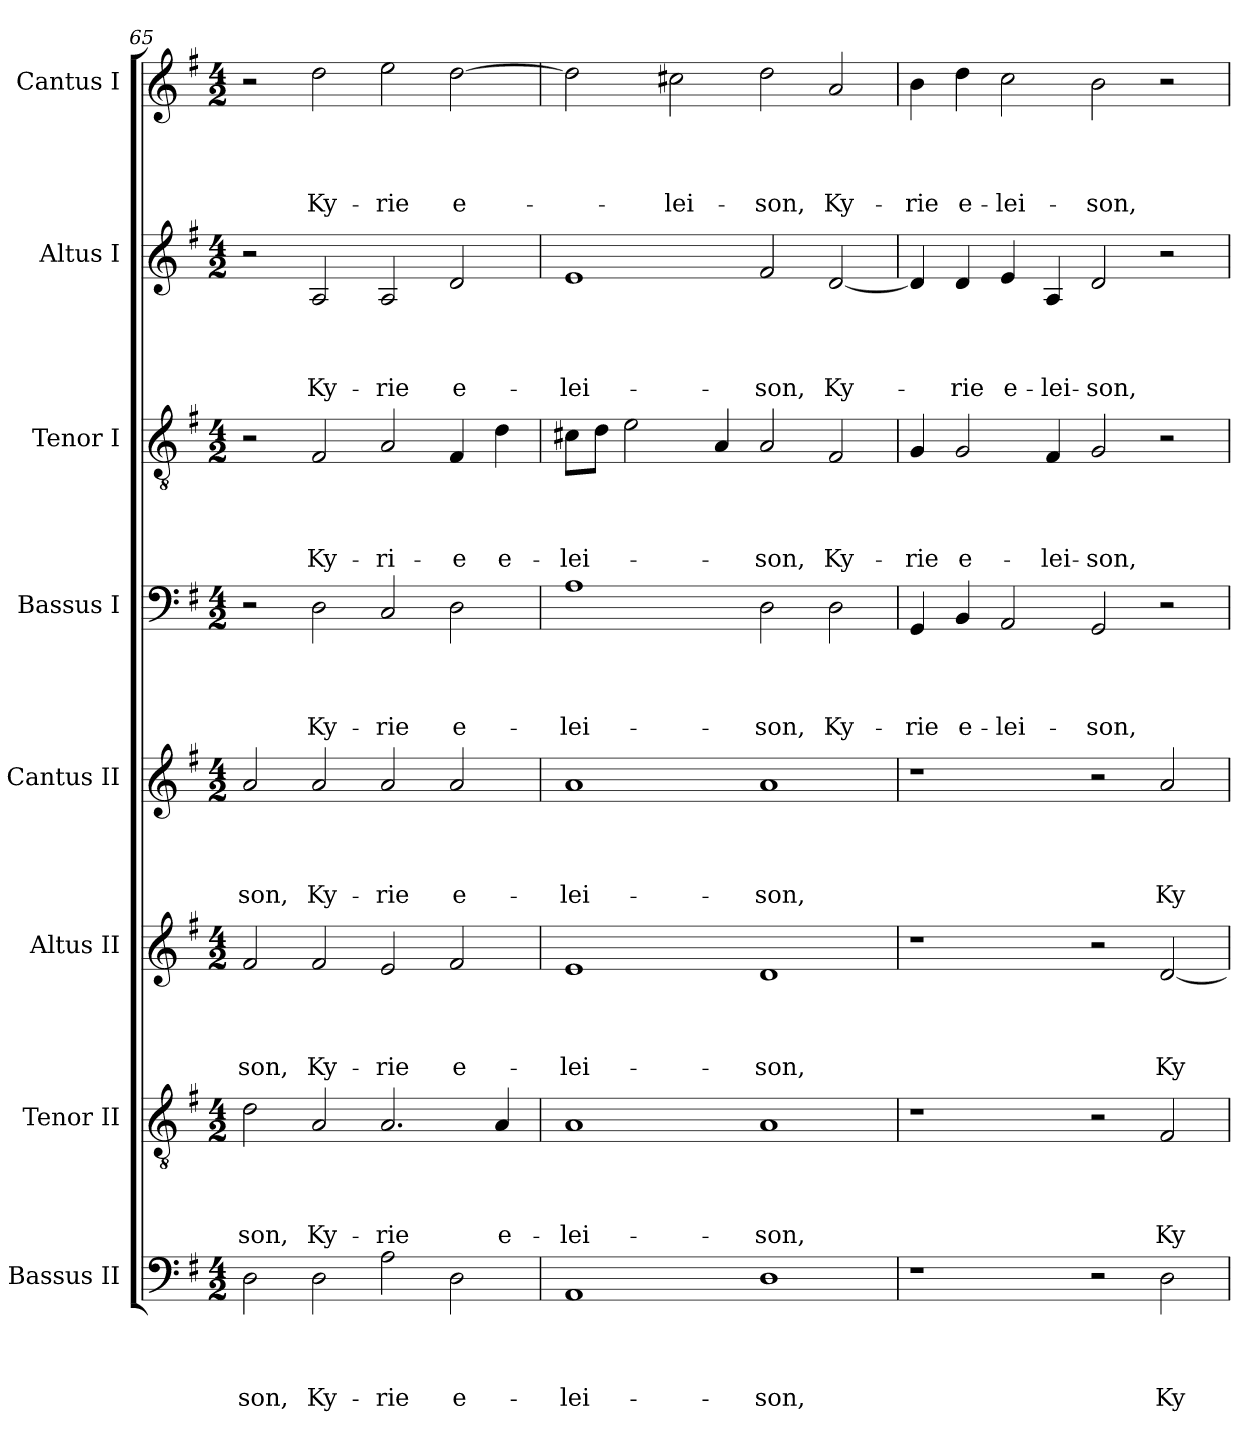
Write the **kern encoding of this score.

**kern	**text	**text	**text	**text	**kern	**text	**text	**text	**text	**kern	**text	**text	**text	**text	**kern	**text	**text	**text	**text	**kern	**text	**text	**text	**text	**kern	**text	**text	**text	**text	**kern	**text	**text	**text	**text	**kern	**text	**text	**text	**text
*part8	*part8	*part8	*part8	*part8	*part7	*part7	*part7	*part7	*part7	*part6	*part6	*part6	*part6	*part6	*part5	*part5	*part5	*part5	*part5	*part4	*part4	*part4	*part4	*part4	*part3	*part3	*part3	*part3	*part3	*part2	*part2	*part2	*part2	*part2	*part1	*part1	*part1	*part1	*part1
*staff8	*staff8	*staff8	*staff8	*staff8	*staff7	*staff7	*staff7	*staff7	*staff7	*staff6	*staff6	*staff6	*staff6	*staff6	*staff5	*staff5	*staff5	*staff5	*staff5	*staff4	*staff4	*staff4	*staff4	*staff4	*staff3	*staff3	*staff3	*staff3	*staff3	*staff2	*staff2	*staff2	*staff2	*staff2	*staff1	*staff1	*staff1	*staff1	*staff1
*I"Bassus II	*	*	*	*	*I"Tenor II	*	*	*	*	*I"Altus II	*	*	*	*	*I"Cantus II	*	*	*	*	*I"Bassus I	*	*	*	*	*I"Tenor I	*	*	*	*	*I"Altus I	*	*	*	*	*I"Cantus I	*	*	*	*
*I'B II	*	*	*	*	*I'T II	*	*	*	*	*I'A II	*	*	*	*	*I'C II	*	*	*	*	*I'B I	*	*	*	*	*I'T I	*	*	*	*	*I'A I	*	*	*	*	*I'C I	*	*	*	*
*clefF4	*	*	*	*	*clefGv2	*	*	*	*	*clefG2	*	*	*	*	*clefG2	*	*	*	*	*clefF4	*	*	*	*	*clefGv2	*	*	*	*	*clefG2	*	*	*	*	*clefG2	*	*	*	*
*k[f#]	*	*	*	*	*k[f#]	*	*	*	*	*k[f#]	*	*	*	*	*k[f#]	*	*	*	*	*k[f#]	*	*	*	*	*k[f#]	*	*	*	*	*k[f#]	*	*	*	*	*k[f#]	*	*	*	*
*G:	*	*	*	*	*G:	*	*	*	*	*G:	*	*	*	*	*G:	*	*	*	*	*G:	*	*	*	*	*G:	*	*	*	*	*G:	*	*	*	*	*G:	*	*	*	*
*M4/2	*	*	*	*	*M4/2	*	*	*	*	*M4/2	*	*	*	*	*M4/2	*	*	*	*	*M4/2	*	*	*	*	*M4/2	*	*	*	*	*M4/2	*	*	*	*	*M4/2	*	*	*	*
=65	=65	=65	=65	=65	=65	=65	=65	=65	=65	=65	=65	=65	=65	=65	=65	=65	=65	=65	=65	=65	=65	=65	=65	=65	=65	=65	=65	=65	=65	=65	=65	=65	=65	=65	=65	=65	=65	=65	=65
!	!	!	!	!LO:LY:b	!	!	!	!	!	!	!	!	!	!	!	!	!	!	!	!	!	!	!	!	!	!	!	!	!	!	!	!	!	!	!	!	!	!	!
!	!	!	!	!	!	!	!	!	!LO:LY:b	!	!	!	!	!	!	!	!	!	!	!	!	!	!	!	!	!	!	!	!	!	!	!	!	!	!	!	!	!	!
!	!	!	!	!	!	!	!	!	!	!	!	!	!	!LO:LY:b	!	!	!	!	!	!	!	!	!	!	!	!	!	!	!	!	!	!	!	!	!	!	!	!	!
!	!	!	!	!	!	!	!	!	!	!	!	!	!	!	!	!	!	!	!LO:LY:b	!	!	!	!	!	!	!	!	!	!	!	!	!	!	!	!	!	!	!	!
2D\	.	.	.	-son,	2d\	.	.	.	-son,	2f#/	.	.	.	-son,	2a/	.	.	.	-son,	2r	.	.	.	.	2r	.	.	.	.	2r	.	.	.	.	2r	.	.	.	.
!	!	!	!	!LO:LY:b	!	!	!	!	!	!	!	!	!	!	!	!	!	!	!	!	!	!	!	!	!	!	!	!	!	!	!	!	!	!	!	!	!	!	!
!	!	!	!	!	!	!	!	!	!LO:LY:b	!	!	!	!	!	!	!	!	!	!	!	!	!	!	!	!	!	!	!	!	!	!	!	!	!	!	!	!	!	!
!	!	!	!	!	!	!	!	!	!	!	!	!	!	!LO:LY:b	!	!	!	!	!	!	!	!	!	!	!	!	!	!	!	!	!	!	!	!	!	!	!	!	!
!	!	!	!	!	!	!	!	!	!	!	!	!	!	!	!	!	!	!	!LO:LY:b	!	!	!	!	!	!	!	!	!	!	!	!	!	!	!	!	!	!	!	!
!	!	!	!	!	!	!	!	!	!	!	!	!	!	!	!	!	!	!	!	!	!	!	!	!LO:LY:b	!	!	!	!	!	!	!	!	!	!	!	!	!	!	!
!	!	!	!	!	!	!	!	!	!	!	!	!	!	!	!	!	!	!	!	!	!	!	!	!	!	!	!	!	!LO:LY:b	!	!	!	!	!	!	!	!	!	!
!	!	!	!	!	!	!	!	!	!	!	!	!	!	!	!	!	!	!	!	!	!	!	!	!	!	!	!	!	!	!	!	!	!	!LO:LY:b	!	!	!	!	!
!	!	!	!	!	!	!	!	!	!	!	!	!	!	!	!	!	!	!	!	!	!	!	!	!	!	!	!	!	!	!	!	!	!	!	!	!	!	!	!LO:LY:b
2D\	.	.	.	Ky-	2A/	.	.	.	Ky-	2f#/	.	.	.	Ky-	2a/	.	.	.	Ky-	2D\	.	.	.	Ky-	2F#/	.	.	.	Ky-	2A/	.	.	.	Ky-	2dd\	.	.	.	Ky-
!	!	!	!	!LO:LY:b	!	!	!	!	!	!	!	!	!	!	!	!	!	!	!	!	!	!	!	!	!	!	!	!	!	!	!	!	!	!	!	!	!	!	!
!	!	!	!	!	!	!	!	!	!LO:LY:b	!	!	!	!	!	!	!	!	!	!	!	!	!	!	!	!	!	!	!	!	!	!	!	!	!	!	!	!	!	!
!	!	!	!	!	!	!	!	!	!	!	!	!	!	!LO:LY:b	!	!	!	!	!	!	!	!	!	!	!	!	!	!	!	!	!	!	!	!	!	!	!	!	!
!	!	!	!	!	!	!	!	!	!	!	!	!	!	!	!	!	!	!	!LO:LY:b	!	!	!	!	!	!	!	!	!	!	!	!	!	!	!	!	!	!	!	!
!	!	!	!	!	!	!	!	!	!	!	!	!	!	!	!	!	!	!	!	!	!	!	!	!LO:LY:b	!	!	!	!	!	!	!	!	!	!	!	!	!	!	!
!	!	!	!	!	!	!	!	!	!	!	!	!	!	!	!	!	!	!	!	!	!	!	!	!	!	!	!	!	!LO:LY:b	!	!	!	!	!	!	!	!	!	!
!	!	!	!	!	!	!	!	!	!	!	!	!	!	!	!	!	!	!	!	!	!	!	!	!	!	!	!	!	!	!	!	!	!	!LO:LY:b	!	!	!	!	!
!	!	!	!	!	!	!	!	!	!	!	!	!	!	!	!	!	!	!	!	!	!	!	!	!	!	!	!	!	!	!	!	!	!	!	!	!	!	!	!LO:LY:b
2A\	.	.	.	-rie	2.A/	.	.	.	-rie	2e/	.	.	.	-rie	2a/	.	.	.	-rie	2C/	.	.	.	-rie	2A/	.	.	.	-ri-	2A/	.	.	.	-rie	2ee\	.	.	.	-rie
!	!	!	!	!LO:LY:b	!	!	!	!	!	!	!	!	!	!	!	!	!	!	!	!	!	!	!	!	!	!	!	!	!	!	!	!	!	!	!	!	!	!	!
!	!	!	!	!	!	!	!	!	!	!	!	!	!	!LO:LY:b	!	!	!	!	!	!	!	!	!	!	!	!	!	!	!	!	!	!	!	!	!	!	!	!	!
!	!	!	!	!	!	!	!	!	!	!	!	!	!	!	!	!	!	!	!LO:LY:b	!	!	!	!	!	!	!	!	!	!	!	!	!	!	!	!	!	!	!	!
!	!	!	!	!	!	!	!	!	!	!	!	!	!	!	!	!	!	!	!	!	!	!	!	!LO:LY:b	!	!	!	!	!	!	!	!	!	!	!	!	!	!	!
!	!	!	!	!	!	!	!	!	!	!	!	!	!	!	!	!	!	!	!	!	!	!	!	!	!	!	!	!	!LO:LY:b	!	!	!	!	!	!	!	!	!	!
!	!	!	!	!	!	!	!	!	!	!	!	!	!	!	!	!	!	!	!	!	!	!	!	!	!	!	!	!	!	!	!	!	!	!LO:LY:b	!	!	!	!	!
!	!	!	!	!	!	!	!	!	!	!	!	!	!	!	!	!	!	!	!	!	!	!	!	!	!	!	!	!	!	!	!	!	!	!	!	!	!	!	!LO:LY:b
2D\	.	.	.	e-	.	.	.	.	.	2f#/	.	.	.	e-	2a/	.	.	.	e-	2D\	.	.	.	e-	4F#/	.	.	.	-e	2d/	.	.	.	e-	[2dd\	.	.	.	e-
!	!	!	!	!	!	!	!	!	!LO:LY:b	!	!	!	!	!	!	!	!	!	!	!	!	!	!	!	!	!	!	!	!	!	!	!	!	!	!	!	!	!	!
!	!	!	!	!	!	!	!	!	!	!	!	!	!	!	!	!	!	!	!	!	!	!	!	!	!	!	!	!	!LO:LY:b	!	!	!	!	!	!	!	!	!	!
.	.	.	.	.	4A/	.	.	.	e-	.	.	.	.	.	.	.	.	.	.	.	.	.	.	.	4d\	.	.	.	e-	.	.	.	.	.	.	.	.	.	.
=66	=66	=66	=66	=66	=66	=66	=66	=66	=66	=66	=66	=66	=66	=66	=66	=66	=66	=66	=66	=66	=66	=66	=66	=66	=66	=66	=66	=66	=66	=66	=66	=66	=66	=66	=66	=66	=66	=66	=66
!	!	!	!	!LO:LY:b	!	!	!	!	!	!	!	!	!	!	!	!	!	!	!	!	!	!	!	!	!	!	!	!	!	!	!	!	!	!	!	!	!	!	!
!	!	!	!	!	!	!	!	!	!LO:LY:b	!	!	!	!	!	!	!	!	!	!	!	!	!	!	!	!	!	!	!	!	!	!	!	!	!	!	!	!	!	!
!	!	!	!	!	!	!	!	!	!	!	!	!	!	!LO:LY:b	!	!	!	!	!	!	!	!	!	!	!	!	!	!	!	!	!	!	!	!	!	!	!	!	!
!	!	!	!	!	!	!	!	!	!	!	!	!	!	!	!	!	!	!	!LO:LY:b	!	!	!	!	!	!	!	!	!	!	!	!	!	!	!	!	!	!	!	!
!	!	!	!	!	!	!	!	!	!	!	!	!	!	!	!	!	!	!	!	!	!	!	!	!LO:LY:b	!	!	!	!	!	!	!	!	!	!	!	!	!	!	!
!	!	!	!	!	!	!	!	!	!	!	!	!	!	!	!	!	!	!	!	!	!	!	!	!	!	!	!	!	!LO:LY:b	!	!	!	!	!	!	!	!	!	!
!	!	!	!	!	!	!	!	!	!	!	!	!	!	!	!	!	!	!	!	!	!	!	!	!	!	!	!	!	!	!	!	!	!	!LO:LY:b	!	!	!	!	!
1AA	.	.	.	-lei-	1A	.	.	.	-lei-	1e	.	.	.	-lei-	1a	.	.	.	-lei-	1A	.	.	.	-lei-	8c#X\L	.	.	.	-lei-	1e	.	.	.	-lei-	2dd\]	.	.	.	.
.	.	.	.	.	.	.	.	.	.	.	.	.	.	.	.	.	.	.	.	.	.	.	.	.	8d\J	.	.	.	.	.	.	.	.	.	.	.	.	.	.
.	.	.	.	.	.	.	.	.	.	.	.	.	.	.	.	.	.	.	.	.	.	.	.	.	2e\	.	.	.	.	.	.	.	.	.	.	.	.	.	.
!	!	!	!	!	!	!	!	!	!	!	!	!	!	!	!	!	!	!	!	!	!	!	!	!	!	!	!	!	!	!	!	!	!	!	!	!	!	!	!LO:LY:b
.	.	.	.	.	.	.	.	.	.	.	.	.	.	.	.	.	.	.	.	.	.	.	.	.	.	.	.	.	.	.	.	.	.	.	2cc#X\	.	.	.	-lei-
.	.	.	.	.	.	.	.	.	.	.	.	.	.	.	.	.	.	.	.	.	.	.	.	.	4A/	.	.	.	.	.	.	.	.	.	.	.	.	.	.
!	!	!	!	!LO:LY:b	!	!	!	!	!	!	!	!	!	!	!	!	!	!	!	!	!	!	!	!	!	!	!	!	!	!	!	!	!	!	!	!	!	!	!
!	!	!	!	!	!	!	!	!	!LO:LY:b	!	!	!	!	!	!	!	!	!	!	!	!	!	!	!	!	!	!	!	!	!	!	!	!	!	!	!	!	!	!
!	!	!	!	!	!	!	!	!	!	!	!	!	!	!LO:LY:b	!	!	!	!	!	!	!	!	!	!	!	!	!	!	!	!	!	!	!	!	!	!	!	!	!
!	!	!	!	!	!	!	!	!	!	!	!	!	!	!	!	!	!	!	!LO:LY:b	!	!	!	!	!	!	!	!	!	!	!	!	!	!	!	!	!	!	!	!
!	!	!	!	!	!	!	!	!	!	!	!	!	!	!	!	!	!	!	!	!	!	!	!	!LO:LY:b	!	!	!	!	!	!	!	!	!	!	!	!	!	!	!
!	!	!	!	!	!	!	!	!	!	!	!	!	!	!	!	!	!	!	!	!	!	!	!	!	!	!	!	!	!LO:LY:b	!	!	!	!	!	!	!	!	!	!
!	!	!	!	!	!	!	!	!	!	!	!	!	!	!	!	!	!	!	!	!	!	!	!	!	!	!	!	!	!	!	!	!	!	!LO:LY:b	!	!	!	!	!
!	!	!	!	!	!	!	!	!	!	!	!	!	!	!	!	!	!	!	!	!	!	!	!	!	!	!	!	!	!	!	!	!	!	!	!	!	!	!	!LO:LY:b
1D	.	.	.	-son,	1A	.	.	.	-son,	1d	.	.	.	-son,	1a	.	.	.	-son,	2D\	.	.	.	-son,	2A/	.	.	.	-son,	2f#/	.	.	.	-son,	2dd\	.	.	.	-son,
!	!	!	!	!	!	!	!	!	!	!	!	!	!	!	!	!	!	!	!	!	!	!	!	!LO:LY:b	!	!	!	!	!	!	!	!	!	!	!	!	!	!	!
!	!	!	!	!	!	!	!	!	!	!	!	!	!	!	!	!	!	!	!	!	!	!	!	!	!	!	!	!	!LO:LY:b	!	!	!	!	!	!	!	!	!	!
!	!	!	!	!	!	!	!	!	!	!	!	!	!	!	!	!	!	!	!	!	!	!	!	!	!	!	!	!	!	!	!	!	!	!LO:LY:b	!	!	!	!	!
!	!	!	!	!	!	!	!	!	!	!	!	!	!	!	!	!	!	!	!	!	!	!	!	!	!	!	!	!	!	!	!	!	!	!	!	!	!	!	!LO:LY:b
.	.	.	.	.	.	.	.	.	.	.	.	.	.	.	.	.	.	.	.	2D\	.	.	.	Ky-	2F#/	.	.	.	Ky-	[2d/	.	.	.	Ky-	2a/	.	.	.	Ky-
=67	=67	=67	=67	=67	=67	=67	=67	=67	=67	=67	=67	=67	=67	=67	=67	=67	=67	=67	=67	=67	=67	=67	=67	=67	=67	=67	=67	=67	=67	=67	=67	=67	=67	=67	=67	=67	=67	=67	=67
!	!	!	!	!	!	!	!	!	!	!	!	!	!	!	!	!	!	!	!	!	!	!	!	!LO:LY:b	!	!	!	!	!	!	!	!	!	!	!	!	!	!	!
!	!	!	!	!	!	!	!	!	!	!	!	!	!	!	!	!	!	!	!	!	!	!	!	!	!	!	!	!	!LO:LY:b	!	!	!	!	!	!	!	!	!	!
!	!	!	!	!	!	!	!	!	!	!	!	!	!	!	!	!	!	!	!	!	!	!	!	!	!	!	!	!	!	!	!	!	!	!	!	!	!	!	!LO:LY:b
1r	.	.	.	.	1r	.	.	.	.	1r	.	.	.	.	1r	.	.	.	.	4GG/	.	.	.	-rie	4G/	.	.	.	-rie	4d/]	.	.	.	.	4b\	.	.	.	-rie
!	!	!	!	!	!	!	!	!	!	!	!	!	!	!	!	!	!	!	!	!	!	!	!	!LO:LY:b	!	!	!	!	!	!	!	!	!	!	!	!	!	!	!
!	!	!	!	!	!	!	!	!	!	!	!	!	!	!	!	!	!	!	!	!	!	!	!	!	!	!	!	!	!LO:LY:b	!	!	!	!	!	!	!	!	!	!
!	!	!	!	!	!	!	!	!	!	!	!	!	!	!	!	!	!	!	!	!	!	!	!	!	!	!	!	!	!	!	!	!	!	!LO:LY:b	!	!	!	!	!
!	!	!	!	!	!	!	!	!	!	!	!	!	!	!	!	!	!	!	!	!	!	!	!	!	!	!	!	!	!	!	!	!	!	!	!	!	!	!	!LO:LY:b
.	.	.	.	.	.	.	.	.	.	.	.	.	.	.	.	.	.	.	.	4BB/	.	.	.	e-	2G/	.	.	.	e-	4d/	.	.	.	-rie	4dd\	.	.	.	e-
!	!	!	!	!	!	!	!	!	!	!	!	!	!	!	!	!	!	!	!	!	!	!	!	!LO:LY:b	!	!	!	!	!	!	!	!	!	!	!	!	!	!	!
!	!	!	!	!	!	!	!	!	!	!	!	!	!	!	!	!	!	!	!	!	!	!	!	!	!	!	!	!	!	!	!	!	!	!LO:LY:b	!	!	!	!	!
!	!	!	!	!	!	!	!	!	!	!	!	!	!	!	!	!	!	!	!	!	!	!	!	!	!	!	!	!	!	!	!	!	!	!	!	!	!	!	!LO:LY:b
.	.	.	.	.	.	.	.	.	.	.	.	.	.	.	.	.	.	.	.	2AA/	.	.	.	-lei-	.	.	.	.	.	4e/	.	.	.	e-	2cc\	.	.	.	-lei-
!	!	!	!	!	!	!	!	!	!	!	!	!	!	!	!	!	!	!	!	!	!	!	!	!	!	!	!	!	!LO:LY:b	!	!	!	!	!	!	!	!	!	!
!	!	!	!	!	!	!	!	!	!	!	!	!	!	!	!	!	!	!	!	!	!	!	!	!	!	!	!	!	!	!	!	!	!	!LO:LY:b	!	!	!	!	!
.	.	.	.	.	.	.	.	.	.	.	.	.	.	.	.	.	.	.	.	.	.	.	.	.	4F#/	.	.	.	-lei-	4A/	.	.	.	-lei-	.	.	.	.	.
!	!	!	!	!	!	!	!	!	!	!	!	!	!	!	!	!	!	!	!	!	!	!	!	!LO:LY:b	!	!	!	!	!	!	!	!	!	!	!	!	!	!	!
!	!	!	!	!	!	!	!	!	!	!	!	!	!	!	!	!	!	!	!	!	!	!	!	!	!	!	!	!	!LO:LY:b	!	!	!	!	!	!	!	!	!	!
!	!	!	!	!	!	!	!	!	!	!	!	!	!	!	!	!	!	!	!	!	!	!	!	!	!	!	!	!	!	!	!	!	!	!LO:LY:b	!	!	!	!	!
!	!	!	!	!	!	!	!	!	!	!	!	!	!	!	!	!	!	!	!	!	!	!	!	!	!	!	!	!	!	!	!	!	!	!	!	!	!	!	!LO:LY:b
2r	.	.	.	.	2r	.	.	.	.	2r	.	.	.	.	2r	.	.	.	.	2GG/	.	.	.	-son,	2G/	.	.	.	-son,	2d/	.	.	.	-son,	2b\	.	.	.	-son,
!	!	!	!	!LO:LY:b	!	!	!	!	!	!	!	!	!	!	!	!	!	!	!	!	!	!	!	!	!	!	!	!	!	!	!	!	!	!	!	!	!	!	!
!	!	!	!	!	!	!	!	!	!LO:LY:b	!	!	!	!	!	!	!	!	!	!	!	!	!	!	!	!	!	!	!	!	!	!	!	!	!	!	!	!	!	!
!	!	!	!	!	!	!	!	!	!	!	!	!	!	!LO:LY:b	!	!	!	!	!	!	!	!	!	!	!	!	!	!	!	!	!	!	!	!	!	!	!	!	!
!	!	!	!	!	!	!	!	!	!	!	!	!	!	!	!	!	!	!	!LO:LY:b	!	!	!	!	!	!	!	!	!	!	!	!	!	!	!	!	!	!	!	!
2D\	.	.	.	Ky-	2F#/	.	.	.	Ky-	[2d/	.	.	.	Ky-	2a/	.	.	.	Ky-	2r	.	.	.	.	2r	.	.	.	.	2r	.	.	.	.	2r	.	.	.	.
=	=	=	=	=	=	=	=	=	=	=	=	=	=	=	=	=	=	=	=	=	=	=	=	=	=	=	=	=	=	=	=	=	=	=	=	=	=	=	=
*-	*-	*-	*-	*-	*-	*-	*-	*-	*-	*-	*-	*-	*-	*-	*-	*-	*-	*-	*-	*-	*-	*-	*-	*-	*-	*-	*-	*-	*-	*-	*-	*-	*-	*-	*-	*-	*-	*-	*-
